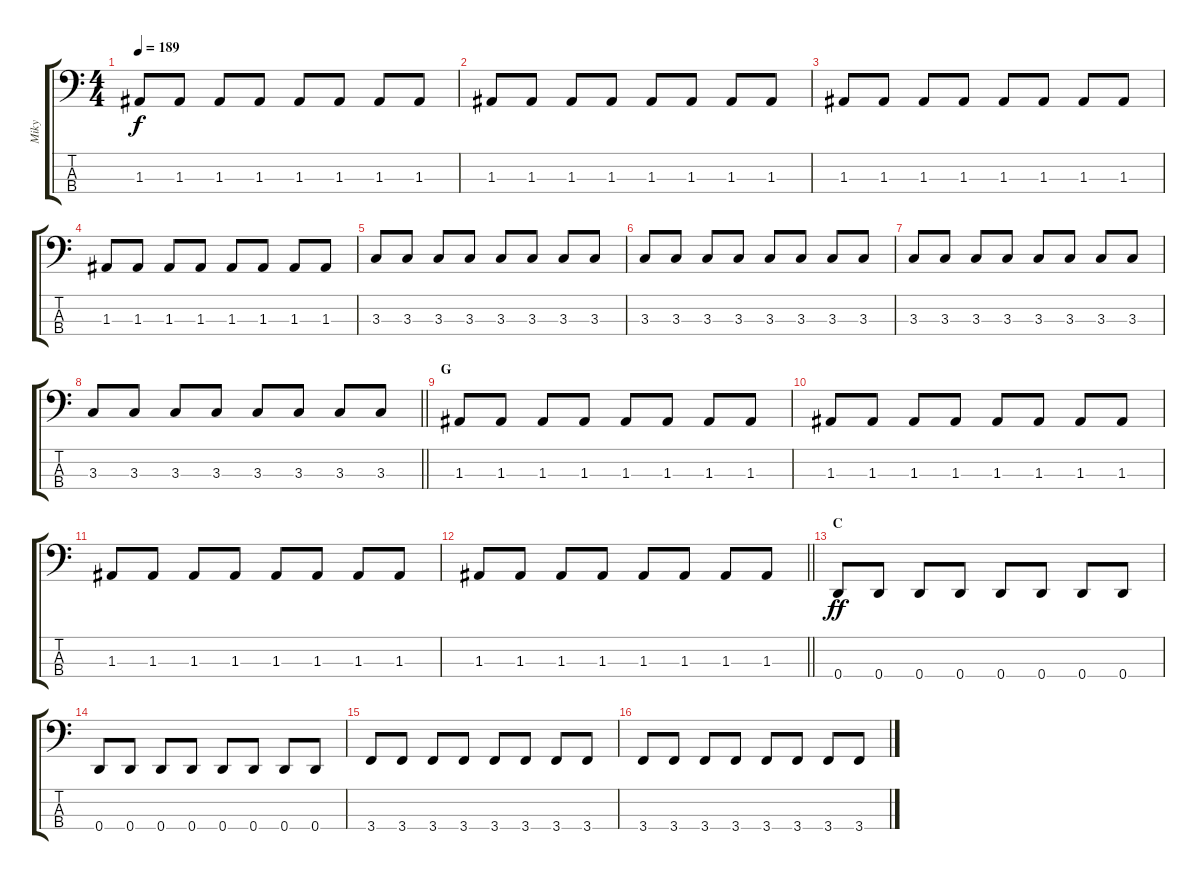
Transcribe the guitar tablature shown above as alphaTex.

\track ("Miky" "Miky") {instrument electricbasspick}
\staff {score tabs}
\tuning (G2 D2 A1 D1) {hide}
\ts (4 4)
\tempo 189
\clef f4
\ks c
1.3.8{dy f} 1.3.8 1.3.8 1.3.8 1.3.8 1.3.8 1.3.8 1.3.8 |
1.3.8 1.3.8 1.3.8 1.3.8 1.3.8 1.3.8 1.3.8 1.3.8 |
1.3.8 1.3.8 1.3.8 1.3.8 1.3.8 1.3.8 1.3.8 1.3.8 |
1.3.8 1.3.8 1.3.8 1.3.8 1.3.8 1.3.8 1.3.8 1.3.8 |
3.3.8 3.3.8 3.3.8 3.3.8 3.3.8 3.3.8 3.3.8 3.3.8 |
3.3.8 3.3.8 3.3.8 3.3.8 3.3.8 3.3.8 3.3.8 3.3.8 |
3.3.8 3.3.8 3.3.8 3.3.8 3.3.8 3.3.8 3.3.8 3.3.8 |
\barLineRight lightlight
3.3.8 3.3.8 3.3.8 3.3.8 3.3.8 3.3.8 3.3.8 3.3.8 |
\section ("" "G")
1.3.8 1.3.8 1.3.8 1.3.8 1.3.8 1.3.8 1.3.8 1.3.8 |
1.3.8 1.3.8 1.3.8 1.3.8 1.3.8 1.3.8 1.3.8 1.3.8 |
1.3.8 1.3.8 1.3.8 1.3.8 1.3.8 1.3.8 1.3.8 1.3.8 |
\barLineRight lightlight
1.3.8 1.3.8 1.3.8 1.3.8 1.3.8 1.3.8 1.3.8 1.3.8 |
\section ("" "C")
0.4.8{dy ff} 0.4.8 0.4.8 0.4.8 0.4.8 0.4.8 0.4.8 0.4.8 |
0.4.8 0.4.8 0.4.8 0.4.8 0.4.8 0.4.8 0.4.8 0.4.8 |
3.4.8 3.4.8 3.4.8 3.4.8 3.4.8 3.4.8 3.4.8 3.4.8 |
3.4.8 3.4.8 3.4.8 3.4.8 3.4.8 3.4.8 3.4.8 3.4.8
